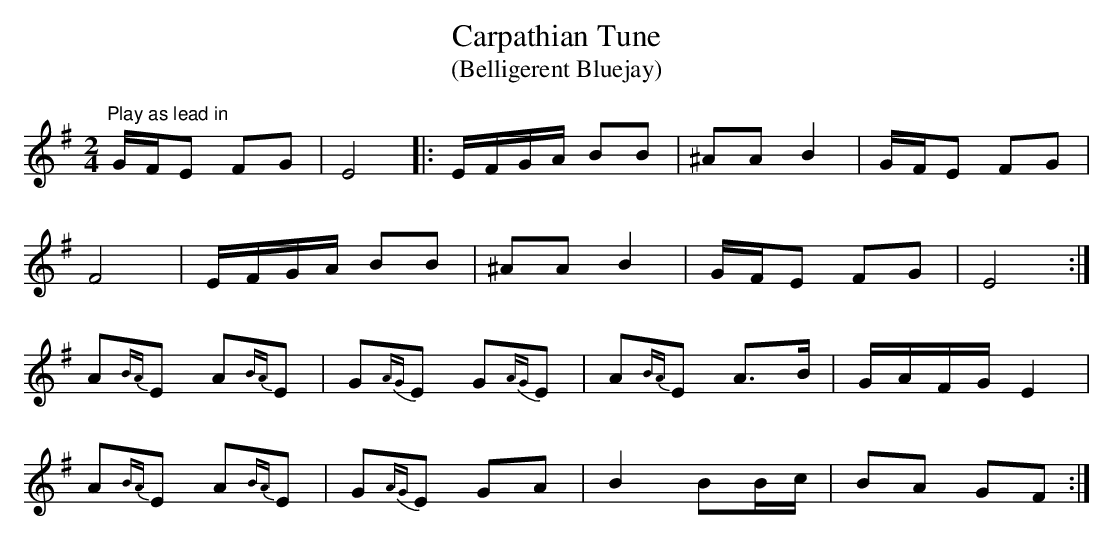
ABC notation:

X:1
T:Carpathian Tune
T:(Belligerent Bluejay)
M:2/4
L:1/16
K:Em
"Play as lead in" GFE2 F2G2 | E8 |: EFGA B2B2 | ^A2A2 B4 | GFE2 F2G2 |
F8 | EFGA B2B2 | ^A2A2 B4 | GFE2 F2G2 | E8 :|
A2{BA}E2 A2{BA}E2 | G2{AG}E2 G2{AG}E2 | A2{BA}E2 A3B | GAFG E4 |
A2{BA}E2 A2{BA}E2 | G2{AG}E2 G2A2 | B4 B2Bc | B2A2 G2F2 :|
